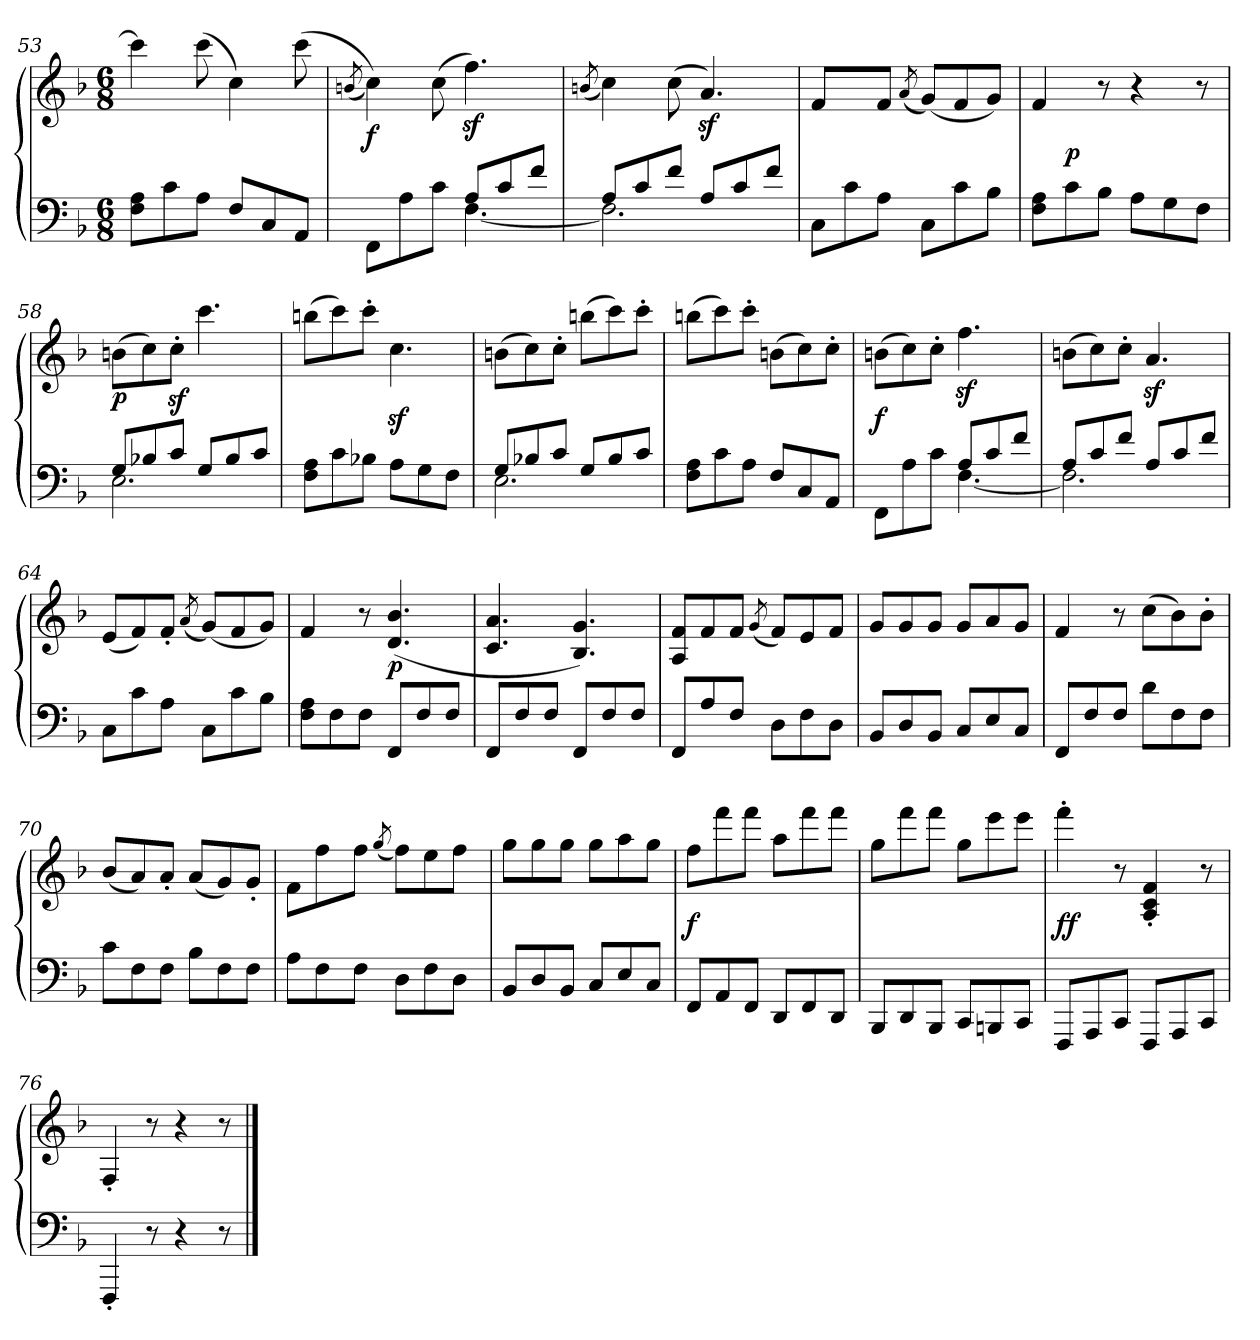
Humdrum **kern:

**kern	**kern	**dynam
*part1	*part1	*part1
*staff2	*staff1	*staff1/2
!!LO:LB:g=z
*clefF4	*clefG2	*
*k[b-]	*k[b-]	*
*F:	*F:	*
*M6/8	*M6/8	*
=53	=53	=53
8F\ 8A\L	4ccc]	cresc.
8c\	.	.
8A\J	(8ccc	.
8F/L	4cc)	.
8C/	.	.
8AA/J	(>8ccc	.
=54	=54	=54
.	(<8qbn/	.
*^	*	*
!	!	!	!LO:DY:b
4.ryy	8FF\L	4cc\))	f
.	8A\	.	.
.	8c\J	(>8cc\	.
8A/L	[4.F\	4.ffz<\)	.
8c/	.	.	.
8f/J	.	.	.
=55	=55	=55	=55
.	.	(<8qbn/	.
8A/L	2.F\]	4cc\)	.
8c/	.	.	.
8f/J	.	(>8cc\	.
8A/L	.	4.az<)	.
8c/	.	.	.
8f/J	.	.	.
*v	*v	*	*
=56	=56	=56
8C\L	4f	.
8c\	.	.
8A\J	8fJ	.
.	(<8qa/	.
8C\L	(<8gL)	.
8c\	8f	.
8B-\J	8gJ)	.
=57	=57	=57
*	*^	*
8F\ 8A\L	4f/	8ryy	.
8c\	.	2ryy	p
8B-\J	8r	.	.
8A\L	4r	.	.
8G\	.	.	.
8F\J	8r	8ryy	.
=58	=58	=58	=58
*^	*	*	*
!	!	!	!	!LO:DY:b
*	*	*v	*v	*
8G/L	2.E\	(>8bnL	p
8B-X/	.	8cc)	.
8c/J	.	8ccz<'J	.
8G/L	.	4.ccc	.
8B-/	.	.	.
8c/J	.	.	.
*v	*v	*	*
!!LO:LB:g=z
=59	=59	=59
8F\ 8A\L	(>8bbnL	.
8c\	8ccc)	.
8B-X\J	8ccc'J	.
8A\L	4.ccz<	.
8G\	.	.
8F\J	.	.
=60	=60	=60
*^	*	*
8G/L	2.E\	(>8bnL	cresc.
8B-X/	.	8cc)	.
8c/J	.	8cc'J	.
8G/L	.	(>8bbnL	.
8B-/	.	8ccc)	.
8c/J	.	8ccc'J	.
*v	*v	*	*
=61	=61	=61
8F\ 8A\L	(>8bbnL	.
8c\	8ccc)	.
8A\J	8ccc'J	.
8FL	(>8bnL	.
8C	8cc)	.
8AAJ	8cc'J	.
=62	=62	=62
*^	*	*
8FF\L	4ryy	(>8bnL	f
8A\	.	8cc)	.
8c\J	8ryy	8cc'J	.
8A/L	[4.F\	4.ffz<	.
8c/	.	.	.
8f/J	.	.	.
=63	=63	=63	=63
8A/L	2.F\]	(>8bnL	.
8c/	.	8cc)	.
8f/J	.	8cc'J	.
8A/L	.	4.az</	.
8c/	.	.	.
8f/J	.	.	.
*v	*v	*	*
=64	=64	=64
8CL	(<8e/L	.
8c	8f/)	.
8AJ	8f'/J	.
.	(<8qa	.
8CL	(<8gL)	.
8c	8f	.
8B-J	8gJ)	.
!!LO:LB:g=z
=65	=65	=65
8F 8AL	4f	.
8F	.	.
8FJ	8r	.
8FFL	(<4.d 4.b-	p
8F	.	.
8FJ	.	.
=66	=66	=66
8FFL	4.c 4.a	.
8F	.	.
8FJ	.	.
8FFL	4.B- 4.g)	.
8F	.	.
8FJ	.	.
=67	=67	=67
8FFL	8A/ 8f/L	.
8A/	8f/	.
8F/J	8f/J	.
.	(<8qg	.
8D\L	8fL)	.
8F\	8e	.
8D\J	8fJ	.
=68	=68	=68
8BB-L	8gL	.
8D	8g	.
8BB-J	8gJ	.
8C/L	8gL	.
8E/	8a	.
8C/J	8gJ	.
=69	=69	=69
8FFL	4f	.
8F	.	.
8FJ	8r	.
8d\L	(>8cc\L	.
8F\	8b-\)	.
8F\J	8b-'\J	.
=70	=70	=70
8c\L	(<8b-L	.
8F\	8a)	.
8F\J	8a'J	.
8B-\L	(<8aL	.
8F\	8g)	.
8F\J	8g'J	.
!!LO:LB:g=z
=71	=71	=71
*	*^	*
8A\L	8fL	8.ryy	.
8F\	8ff	.	.
.	.	2ryy	cresc.
8F\J	8ffJ	.	.
.	(<8qgg/	.	.
8D\L	8ff\L)	.	.
8F\	8ee\	.	.
8D\J	8ff\J	.	.
.	.	16ryy	.
*	*v	*v	*
=72	=72	=72
8BB-L	8gg\L	.
8D	8gg\	.
8BB-J	8gg\J	.
8C/L	8gg\L	.
8E/	8aa\	.
8C/J	8gg\J	.
=73	=73	=73
8FFL	8ff\L	f
8AA	8fff\	.
8FFJ	8fff\J	.
8DDL	8aa\L	.
8FF	8fff\	.
8DDJ	8fff\J	.
=74	=74	=74
8BBB-L	8gg\L	.
8DD	8fff\	.
8BBB-J	8fff\J	.
8CCL	8gg\L	.
8BBBn	8eee\	.
8CCJ	8eee\J	.
=75	=75	=75
8FFF/L	4fff'\	ff
8AAA/	.	.
8CC/J	8r	.
8FFF/L	4A' 4c' 4f'	.
8AAA/	.	.
8CC/J	8r	.
=76	=76	=76
4FFF'	4F'	.
8r	8r	.
4r	4r	.
8r	8r	.
==	==	==
*-	*-	*-
